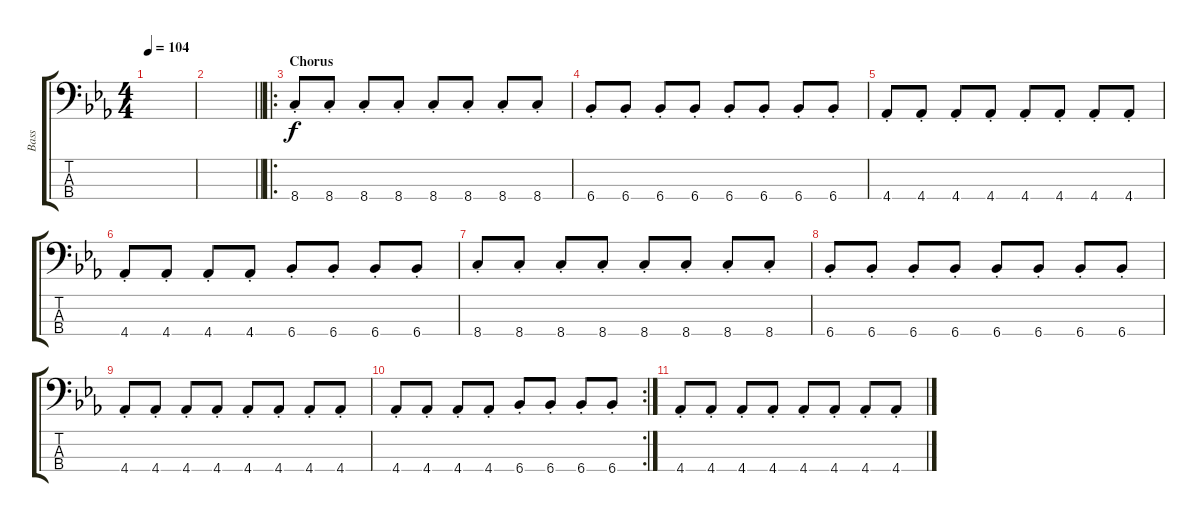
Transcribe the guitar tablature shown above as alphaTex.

\track ("Bass" "Bass") {instrument electricbassfinger}
\staff {score tabs}
\tuning (G2 D2 A1 E1) {hide}
\ts (4 4)
\tempo 104
\clef f4
\ks eb
|
\barLineRight lightlight
|
\ro
\section ("" "Chorus")
8.4{st}.8 8.4{st}.8 8.4{st}.8 8.4{st}.8 8.4{st}.8 8.4{st}.8 8.4{st}.8 8.4{st}.8 |
6.4{st}.8 6.4{st}.8 6.4{st}.8 6.4{st}.8 6.4{st}.8 6.4{st}.8 6.4{st}.8 6.4{st}.8 |
4.4{st}.8 4.4{st}.8 4.4{st}.8 4.4{st}.8 4.4{st}.8 4.4{st}.8 4.4{st}.8 4.4{st}.8 |
4.4{st}.8 4.4{st}.8 4.4{st}.8 4.4{st}.8 6.4{st}.8 6.4{st}.8 6.4{st}.8 6.4{st}.8 |
8.4{st}.8 8.4{st}.8 8.4{st}.8 8.4{st}.8 8.4{st}.8 8.4{st}.8 8.4{st}.8 8.4{st}.8 |
6.4{st}.8 6.4{st}.8 6.4{st}.8 6.4{st}.8 6.4{st}.8 6.4{st}.8 6.4{st}.8 6.4{st}.8 |
4.4{st}.8 4.4{st}.8 4.4{st}.8 4.4{st}.8 4.4{st}.8 4.4{st}.8 4.4{st}.8 4.4{st}.8 |
\rc 2
4.4{st}.8 4.4{st}.8 4.4{st}.8 4.4{st}.8 6.4{st}.8 6.4{st}.8 6.4{st}.8 6.4{st}.8 |
4.4{st}.8 4.4{st}.8 4.4{st}.8 4.4{st}.8 4.4{st}.8 4.4{st}.8 4.4{st}.8 4.4{st}.8
